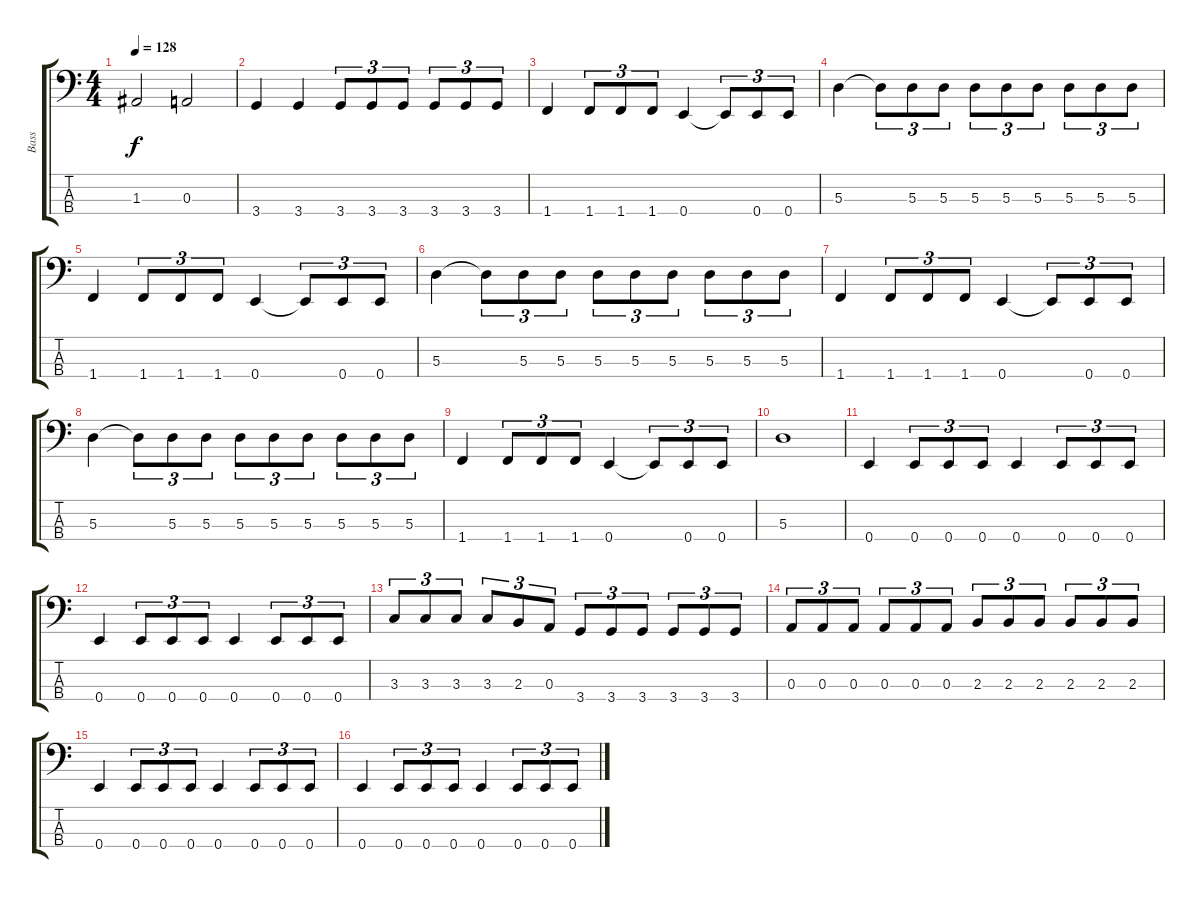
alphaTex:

\track ("Bass" "Bass") {instrument electricbasspick}
\staff {score tabs}
\tuning (G2 D2 A1 E1) {hide}
\ts (4 4)
\tempo 128
\clef f4
\ks c
1.3.2{dy f} 0.3.2 |
3.4.4 3.4.4 3.4.8{tu (3 2)} 3.4.8{tu (3 2)} 3.4.8{tu (3 2)} 3.4.8{tu (3 2)} 3.4.8{tu (3 2)} 3.4.8{tu (3 2)} |
1.4.4 1.4.8{tu (3 2)} 1.4.8{tu (3 2)} 1.4.8{tu (3 2)} 0.4.4 0.4{t}.8{tu (3 2)} 0.4.8{tu (3 2)} 0.4.8{tu (3 2)} |
5.3.4 5.3{t}.8{tu (3 2)} 5.3.8{tu (3 2)} 5.3.8{tu (3 2)} 5.3.8{tu (3 2)} 5.3.8{tu (3 2)} 5.3.8{tu (3 2)} 5.3.8{tu (3 2)} 5.3.8{tu (3 2)} 5.3.8{tu (3 2)} |
1.4.4 1.4.8{tu (3 2)} 1.4.8{tu (3 2)} 1.4.8{tu (3 2)} 0.4.4 0.4{t}.8{tu (3 2)} 0.4.8{tu (3 2)} 0.4.8{tu (3 2)} |
5.3.4 5.3{t}.8{tu (3 2)} 5.3.8{tu (3 2)} 5.3.8{tu (3 2)} 5.3.8{tu (3 2)} 5.3.8{tu (3 2)} 5.3.8{tu (3 2)} 5.3.8{tu (3 2)} 5.3.8{tu (3 2)} 5.3.8{tu (3 2)} |
1.4.4 1.4.8{tu (3 2)} 1.4.8{tu (3 2)} 1.4.8{tu (3 2)} 0.4.4 0.4{t}.8{tu (3 2)} 0.4.8{tu (3 2)} 0.4.8{tu (3 2)} |
5.3.4 5.3{t}.8{tu (3 2)} 5.3.8{tu (3 2)} 5.3.8{tu (3 2)} 5.3.8{tu (3 2)} 5.3.8{tu (3 2)} 5.3.8{tu (3 2)} 5.3.8{tu (3 2)} 5.3.8{tu (3 2)} 5.3.8{tu (3 2)} |
1.4.4 1.4.8{tu (3 2)} 1.4.8{tu (3 2)} 1.4.8{tu (3 2)} 0.4.4 0.4{t}.8{tu (3 2)} 0.4.8{tu (3 2)} 0.4.8{tu (3 2)} |
5.3.1 |
0.4.4 0.4.8{tu (3 2)} 0.4.8{tu (3 2)} 0.4.8{tu (3 2)} 0.4.4 0.4.8{tu (3 2)} 0.4.8{tu (3 2)} 0.4.8{tu (3 2)} |
0.4.4 0.4.8{tu (3 2)} 0.4.8{tu (3 2)} 0.4.8{tu (3 2)} 0.4.4 0.4.8{tu (3 2)} 0.4.8{tu (3 2)} 0.4.8{tu (3 2)} |
3.3.8{tu (3 2)} 3.3.8{tu (3 2)} 3.3.8{tu (3 2)} 3.3.8{tu (3 2)} 2.3.8{tu (3 2)} 0.3.8{tu (3 2)} 3.4.8{tu (3 2)} 3.4.8{tu (3 2)} 3.4.8{tu (3 2)} 3.4.8{tu (3 2)} 3.4.8{tu (3 2)} 3.4.8{tu (3 2)} |
0.3.8{tu (3 2)} 0.3.8{tu (3 2)} 0.3.8{tu (3 2)} 0.3.8{tu (3 2)} 0.3.8{tu (3 2)} 0.3.8{tu (3 2)} 2.3.8{tu (3 2)} 2.3.8{tu (3 2)} 2.3.8{tu (3 2)} 2.3.8{tu (3 2)} 2.3.8{tu (3 2)} 2.3.8{tu (3 2)} |
0.4.4 0.4.8{tu (3 2)} 0.4.8{tu (3 2)} 0.4.8{tu (3 2)} 0.4.4 0.4.8{tu (3 2)} 0.4.8{tu (3 2)} 0.4.8{tu (3 2)} |
0.4.4 0.4.8{tu (3 2)} 0.4.8{tu (3 2)} 0.4.8{tu (3 2)} 0.4.4 0.4.8{tu (3 2)} 0.4.8{tu (3 2)} 0.4.8{tu (3 2)}
